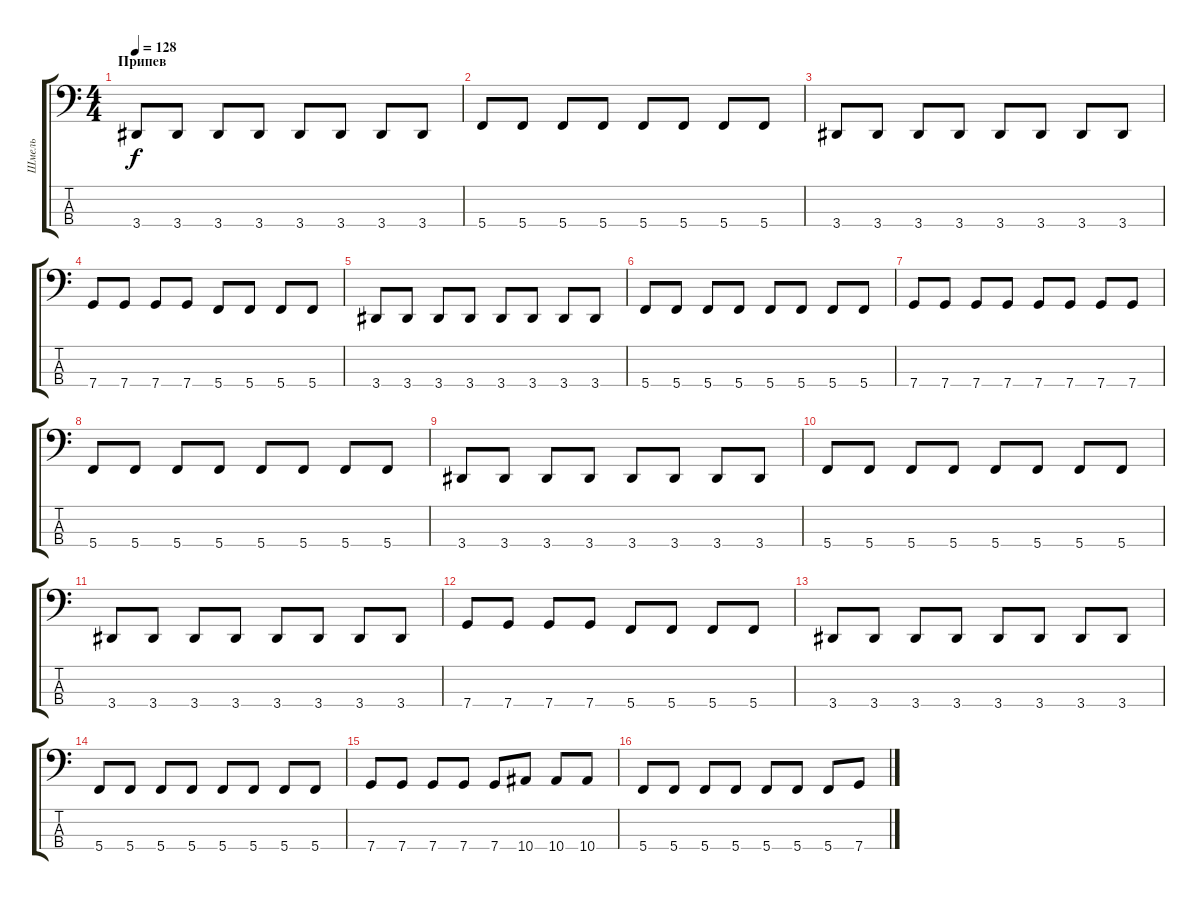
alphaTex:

\track ("Шмель" "Шмель") {instrument electricbassfinger}
\staff {score tabs}
\tuning (F2 C2 G1 C1) {hide}
\ts (4 4)
\section ("" "Припев")
\tempo 128
\clef f4
\ks c
3.4.8{dy f} 3.4.8 3.4.8 3.4.8 3.4.8 3.4.8 3.4.8 3.4.8 |
5.4.8 5.4.8 5.4.8 5.4.8 5.4.8 5.4.8 5.4.8 5.4.8 |
3.4.8 3.4.8 3.4.8 3.4.8 3.4.8 3.4.8 3.4.8 3.4.8 |
7.4.8 7.4.8 7.4.8 7.4.8 5.4.8 5.4.8 5.4.8 5.4.8 |
3.4.8 3.4.8 3.4.8 3.4.8 3.4.8 3.4.8 3.4.8 3.4.8 |
5.4.8 5.4.8 5.4.8 5.4.8 5.4.8 5.4.8 5.4.8 5.4.8 |
7.4.8 7.4.8 7.4.8 7.4.8 7.4.8 7.4.8 7.4.8 7.4.8 |
5.4.8 5.4.8 5.4.8 5.4.8 5.4.8 5.4.8 5.4.8 5.4.8 |
3.4.8 3.4.8 3.4.8 3.4.8 3.4.8 3.4.8 3.4.8 3.4.8 |
5.4.8 5.4.8 5.4.8 5.4.8 5.4.8 5.4.8 5.4.8 5.4.8 |
3.4.8 3.4.8 3.4.8 3.4.8 3.4.8 3.4.8 3.4.8 3.4.8 |
7.4.8 7.4.8 7.4.8 7.4.8 5.4.8 5.4.8 5.4.8 5.4.8 |
3.4.8 3.4.8 3.4.8 3.4.8 3.4.8 3.4.8 3.4.8 3.4.8 |
5.4.8 5.4.8 5.4.8 5.4.8 5.4.8 5.4.8 5.4.8 5.4.8 |
7.4.8 7.4.8 7.4.8 7.4.8 7.4.8 10.4.8 10.4.8 10.4.8 |
5.4.8 5.4.8 5.4.8 5.4.8 5.4.8 5.4.8 5.4.8 7.4.8
